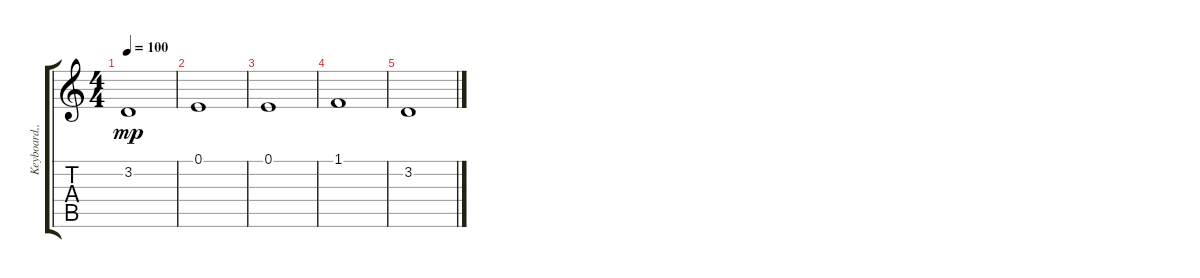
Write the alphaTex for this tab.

\track ("Keyboard,,;" "Keyboard,,") {instrument stringensemble2}
\staff {score tabs}
\tuning (E4 B3 G3 D3 A2 E2) {hide}
\ts (4 4)
\tempo 100
\clef g2
\ks c
3.2.1{dy mp} |
0.1.1 |
0.1.1 |
1.1.1 |
3.2.1
